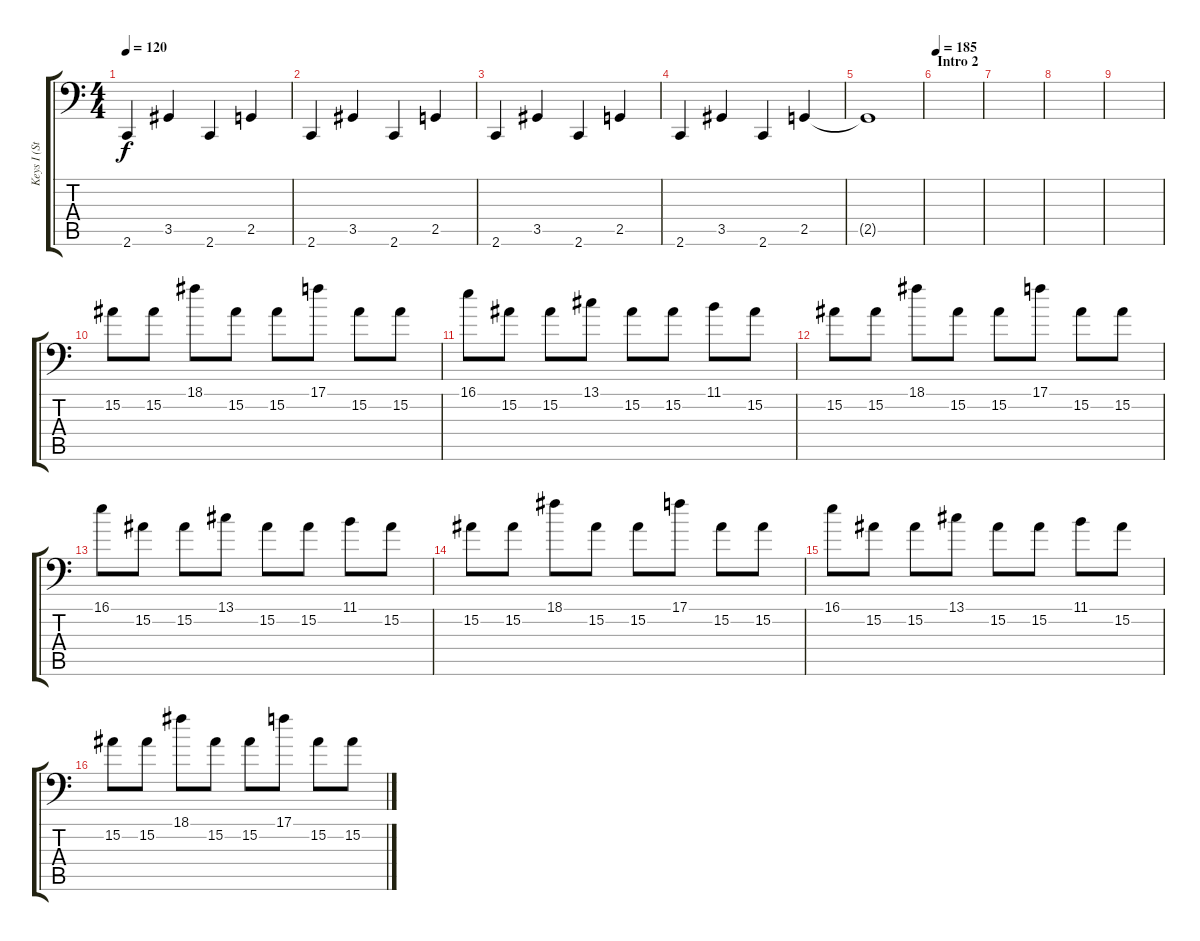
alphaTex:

\track ("Keys I (Strings)" "Keys I (St") {instrument synthstrings1}
\staff {score tabs}
\tuning (C4 G3 Eb3 Bb2 F2 Bb1) {hide}
\ts (4 4)
\tempo 120
\clef f4
\ks c
2.6.4{dy f} 3.5.4 2.6.4 2.5.4 |
2.6.4 3.5.4 2.6.4 2.5.4 |
2.6.4 3.5.4 2.6.4 2.5.4 |
2.6.4 3.5.4 2.6.4 2.5.4 |
2.5{t}.1 |
\section ("" "Intro 2")
\tempo 185
|
|
|
|
15.2.8 15.2.8 18.1.8 15.2.8 15.2.8 17.1.8 15.2.8 15.2.8 |
16.1.8 15.2.8 15.2.8 13.1.8 15.2.8 15.2.8 11.1.8 15.2.8 |
15.2.8 15.2.8 18.1.8 15.2.8 15.2.8 17.1.8 15.2.8 15.2.8 |
16.1.8 15.2.8 15.2.8 13.1.8 15.2.8 15.2.8 11.1.8 15.2.8 |
15.2.8 15.2.8 18.1.8 15.2.8 15.2.8 17.1.8 15.2.8 15.2.8 |
16.1.8 15.2.8 15.2.8 13.1.8 15.2.8 15.2.8 11.1.8 15.2.8 |
15.2.8 15.2.8 18.1.8 15.2.8 15.2.8 17.1.8 15.2.8 15.2.8
